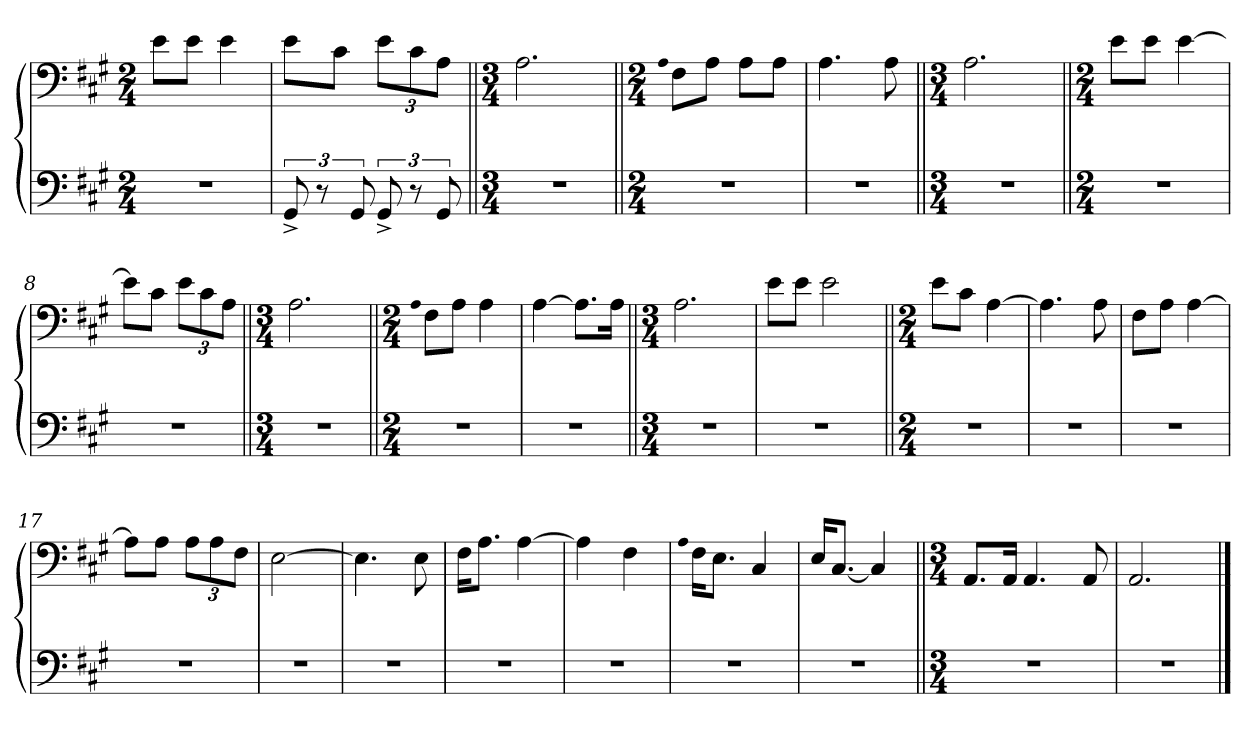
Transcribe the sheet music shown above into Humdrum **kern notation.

**kern	**kern
*part1	*part1
*staff2	*staff1
*clefF4	*clefF4
*k[f#c#g#]	*k[f#c#g#]
*M2/4	*M2/4
=1	=1
2r	8e\L
.	8e\J
.	4e\
=2	=2
12GG#^/	8e\L
12r	.
.	8c#\J
12GG#/	.
12GG#^/	12e\L
12r	12c#\
12GG#/	12A\J
=3||	=3||
*M3/4	*M3/4
2.r	2.A\
=4||	=4||
*M2/4	*M2/4
.	qA
2r	8F#\L
.	8A\J
.	8A\L
.	8A\J
=5	=5
2r	4.A\
.	8A\
=6||	=6||
*M3/4	*M3/4
2.r	2.A\
=7||	=7||
*M2/4	*M2/4
2r	8e\L
.	8e\J
.	[4e\
=8	=8
2r	8e\L]
.	8c#\J
.	12e\L
.	12c#\
.	12A\J
=9||	=9||
*M3/4	*M3/4
2.r	2.A\
=10||	=10||
*M2/4	*M2/4
.	qA
2r	8F#\L
.	8A\J
.	4A\
=11	=11
2r	[4A\
.	8.A\L]
.	16A\Jk
=12||	=12||
*M3/4	*M3/4
2.r	2.A\
=13	=13
2.r	8e\L
.	8e\J
.	2e\
=14||	=14||
*M2/4	*M2/4
2r	8e\L
.	8c#\J
.	[4A\
=15	=15
2r	4.A\]
.	8A\
=16	=16
2r	8F#\L
.	8A\J
.	[4A\
=17	=17
2r	8A\L]
.	8A\J
.	12A\L
.	12A\
.	12F#\J
=18	=18
2r	[2E\
=19	=19
2r	4.E\]
.	8E\
=20	=20
2r	16F#\KL
.	8.A\J
.	[4A\
=21	=21
2r	4A\]
.	4F#\
=22	=22
.	qA
2r	16F#\KL
.	8.E\J
.	4C#/
=23	=23
2r	16E/KL
.	[8.C#/J
.	4C#/]
=24||	=24||
*M3/4	*M3/4
2.r	8.AA/L
.	16AA/Jk
.	4.AA/
.	8AA/
=25	=25
2.r	2.AA/
==	==
*-	*-
